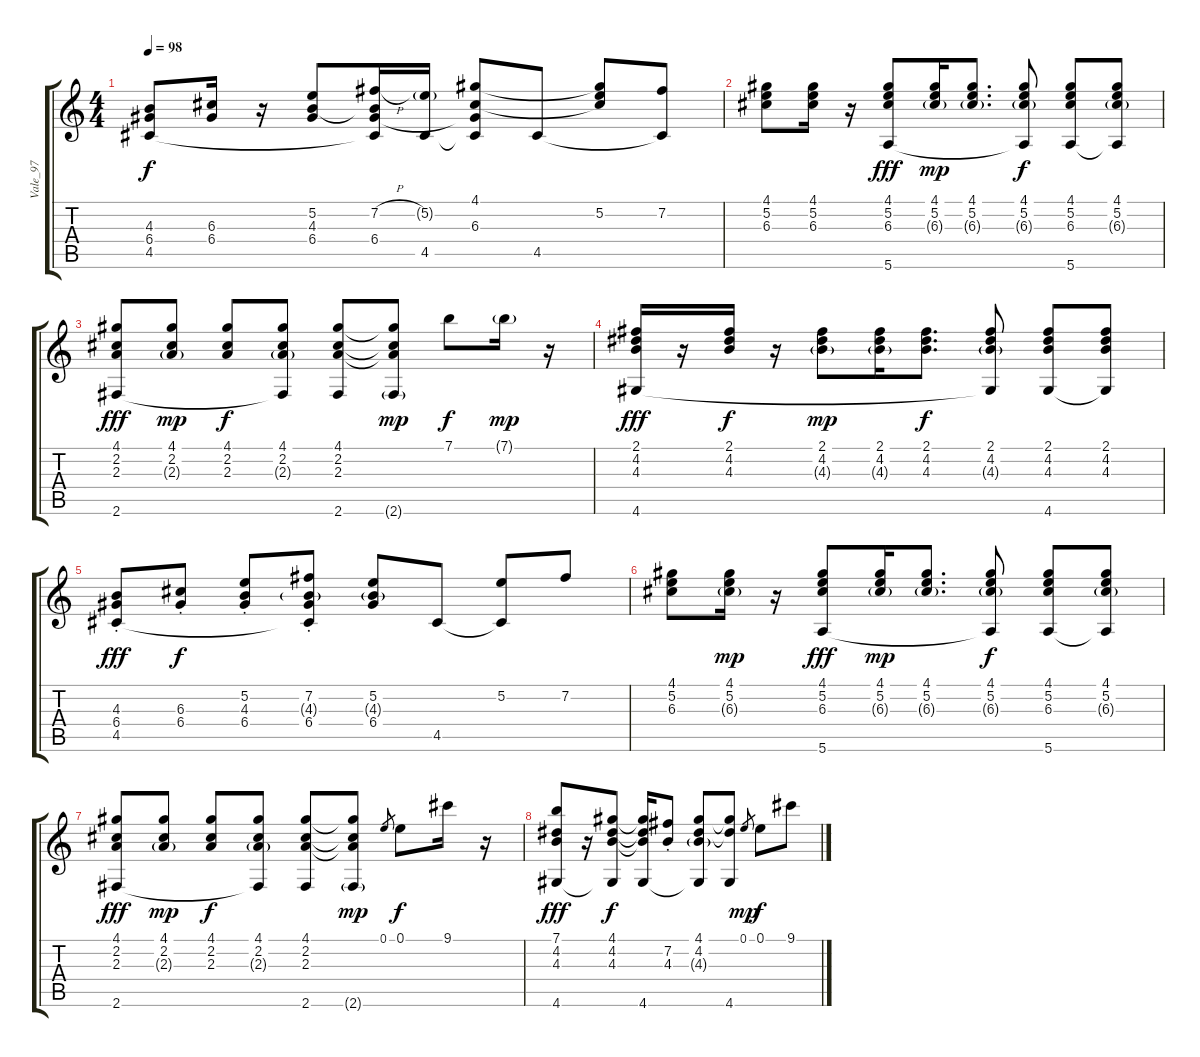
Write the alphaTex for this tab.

\track ("Vale_97" "Vale_97") {instrument acousticguitarsteel}
\staff {score tabs}
\tuning (E4 B3 G3 D3 A2 E2) {hide}
\ts (4 4)
\tempo 98
\clef g2
\ks c
(4.3 6.4 4.5).8{dy f} (6.3 6.4).16 r.16 (5.2 4.3 6.4).8 (7.2{h} 4.3{t} 6.4 4.5{t}).16 (5.2{g} 4.5).16 (4.1 6.3 6.4{t} 4.5{t}).8 4.5.8 (4.1{t} 5.2 6.3{t}).8 (7.2 4.5{t}).8 |
(4.1 5.2 6.3).8 (4.1 5.2 6.3).16 r.16 (4.1 5.2 6.3 5.6).8{dy fff} (4.1 5.2 6.3{g}).16{dy mp} (4.1 5.2 6.3{g}).8{d} (4.1 5.2 6.3{g} 5.6{t}).8{dy f} (4.1 5.2 6.3 5.6).8 (4.1 5.2 6.3{g} 5.6{t}).8 |
(4.1 2.2 2.3 2.6).8{dy fff} (4.1 2.2 2.3{g}).8{dy mp} (4.1 2.2 2.3).8{dy f} (4.1 2.2 2.3{g} 2.6{t}).8 (4.1 2.2 2.3 2.6).8 (4.1{t} 2.2{t} 2.3{t} 2.6{g}).8{dy mp} 7.1.8{dy f} 7.1{g}.16{dy mp} r.16 |
(2.1 4.2 4.3 4.6).16{dy fff} r.16 (2.1 4.2 4.3).16{dy f} r.16 (2.1 4.2 4.3{g}).8{dy mp} (2.1 4.2 4.3{g}).16 (2.1 4.2 4.3).8{d dy f} (2.1 4.2 4.3{g} 4.6{t}).8 (2.1 4.2 4.3 4.6).8 (2.1 4.2 4.3 4.6{t}).8 |
(4.3{st} 6.4 4.5).8{dy fff} (6.3{st} 6.4).8{dy f} (5.2{st} 4.3{st} 6.4).8 (7.2{st} 4.3{g} 6.4 4.5{t}).8 (5.2 4.3{g} 6.4).8 4.5.8 (5.2 4.5{t}).8 7.2.8 |
(4.1 5.2 6.3).8 (4.1 5.2 6.3{g}).16{dy mp} r.16 (4.1 5.2 6.3 5.6).8{dy fff} (4.1 5.2 6.3{g}).16{dy mp} (4.1 5.2 6.3{g}).8{d} (4.1 5.2 6.3{g} 5.6{t}).8{dy f} (4.1 5.2 6.3 5.6).8 (4.1 5.2 6.3{g} 5.6{t}).8 |
(4.1 2.2 2.3 2.6).8{dy fff} (4.1 2.2 2.3{g}).8{dy mp} (4.1 2.2 2.3).8{dy f} (4.1 2.2 2.3{g} 2.6{t}).8 (4.1 2.2 2.3 2.6).8 (4.1{t} 2.2{t} 2.3{t} 2.6{g}).8{dy mp} 0.1.8{gr} 0.1.8{dy f} 9.1.16 r.16 |
(7.1 4.2 4.3 4.6).8{dy fff} r.16 (4.1 4.2 4.3 4.6{t}).8{dy f} (4.1{t} 4.2{t} 4.3{t} 4.6).16 (7.2{st} 4.3).8 (4.1 4.2 4.3{g} 4.6{t}).8 (4.1{t} 4.2{t} 4.6).8 0.1.8{gr dy mp} 0.1.8{dy f} 9.1.8
